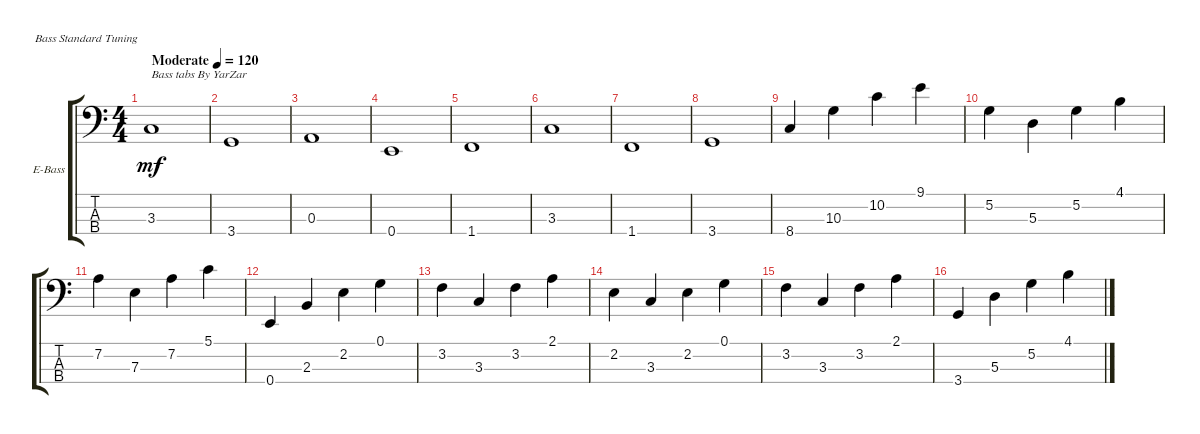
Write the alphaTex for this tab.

\bracketExtendMode groupsimilarinstruments
\firstSystemTrackNameOrientation horizontal
\otherSystemsTrackNameOrientation horizontal
\track ("Electric Bass" "E-Bass") {instrument electricbassfinger}
\staff {score tabs}
\tuning (G2 D2 A1 E1)
\ts (4 4)
\beaming (8 2 2 2 2)
\tempo (120 "Moderate")
\clef f4
\scale
0.485477
\ks c
3.3.1{txt "Bass tabs By YarZar" dy mf instrument electricbassfinger} |
\scale
0.257261 3.4.1 |
\scale
0.257261 0.3.1 |
\scale
0.333333 0.4.1 |
\scale
0.333333 1.4.1 |
\scale
0.333333 3.3.1 |
\scale
0.333333 1.4.1 |
\scale
0.333333 3.4.1 |
\scale
0.333333 8.4.4 10.3.4 10.2.4 9.1.4 |
\scale
0.333333 5.2.4 5.3.4 5.2.4 4.1.4 |
\scale
0.333333 7.2.4 7.3.4 7.2.4 5.1.4 |
\scale
0.333333 0.4.4 2.3.4 2.2.4 0.1.4 |
\scale
0.333333 3.2.4 3.3.4 3.2.4 2.1.4 |
\scale
0.333333 2.2.4 3.3.4 2.2.4 0.1.4 |
\scale
0.333333 3.2.4 3.3.4 3.2.4 2.1.4 |
\scale
0.333333 3.4.4 5.3.4 5.2.4 4.1.4
